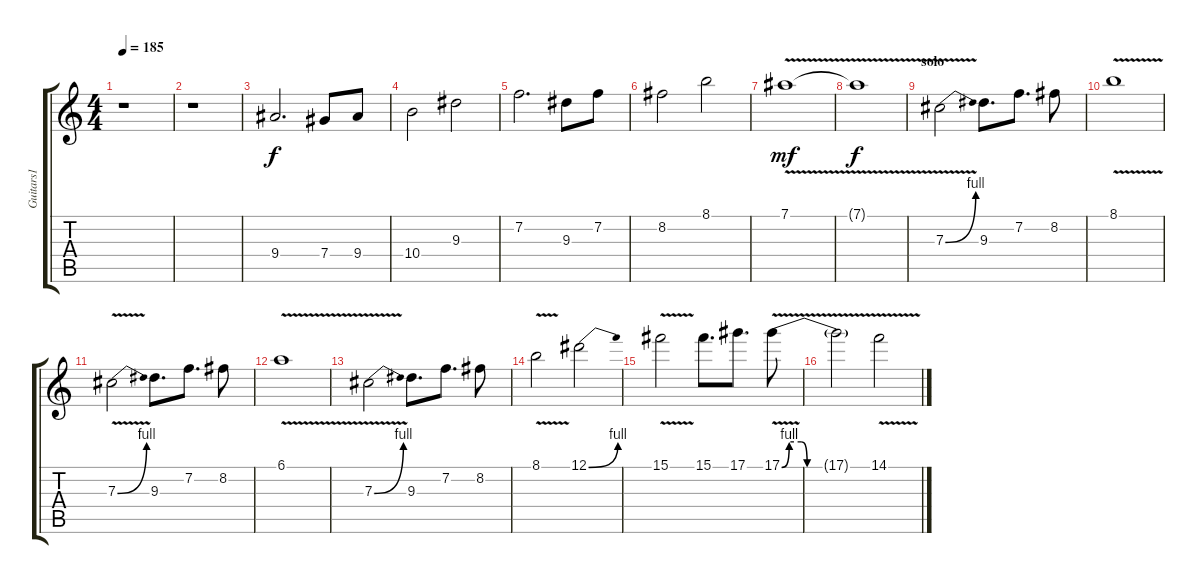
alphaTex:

\track ("Guitars1" "Guitars1") {instrument distortionguitar}
\staff {score tabs}
\tuning (Eb4 Bb3 Gb3 Db3 Ab2 Eb2) {hide}
\ts (4 4)
\tempo 185
\clef g2
\ks c
r.1{dy f} |
r.1 |
9.4.2{d} 7.4.8 9.4.8 |
10.4.2 9.3.2 |
7.2.2{d} 9.3.8 7.2.8 |
8.2.2 8.1.2 |
7.1{v}.1{dy mf} |
7.1{t}.1{dy f} |
\section ("" "solo")
7.3{be (bend 0 0 60 4) v}.2 9.3.8{d} 7.2.8{d} 8.2.8 |
8.1{v}.1 |
7.3{be (bend 0 0 60 4) v}.2 9.3.8{d} 7.2.8{d} 8.2.8 |
6.1{v}.1 |
7.3{be (bend 0 0 60 4) v}.2 9.3.8{d} 7.2.8{d} 8.2.8 |
8.1{v}.2 12.1{be (bend 0 0 60 4)}.2 |
15.1{v}.2 15.1.8{d} 17.1.8{d} 17.1{be (custom 0 0 5 4 13 4 17 0 60 0) v}.8 |
17.1{t}.2 14.1{v}.2
